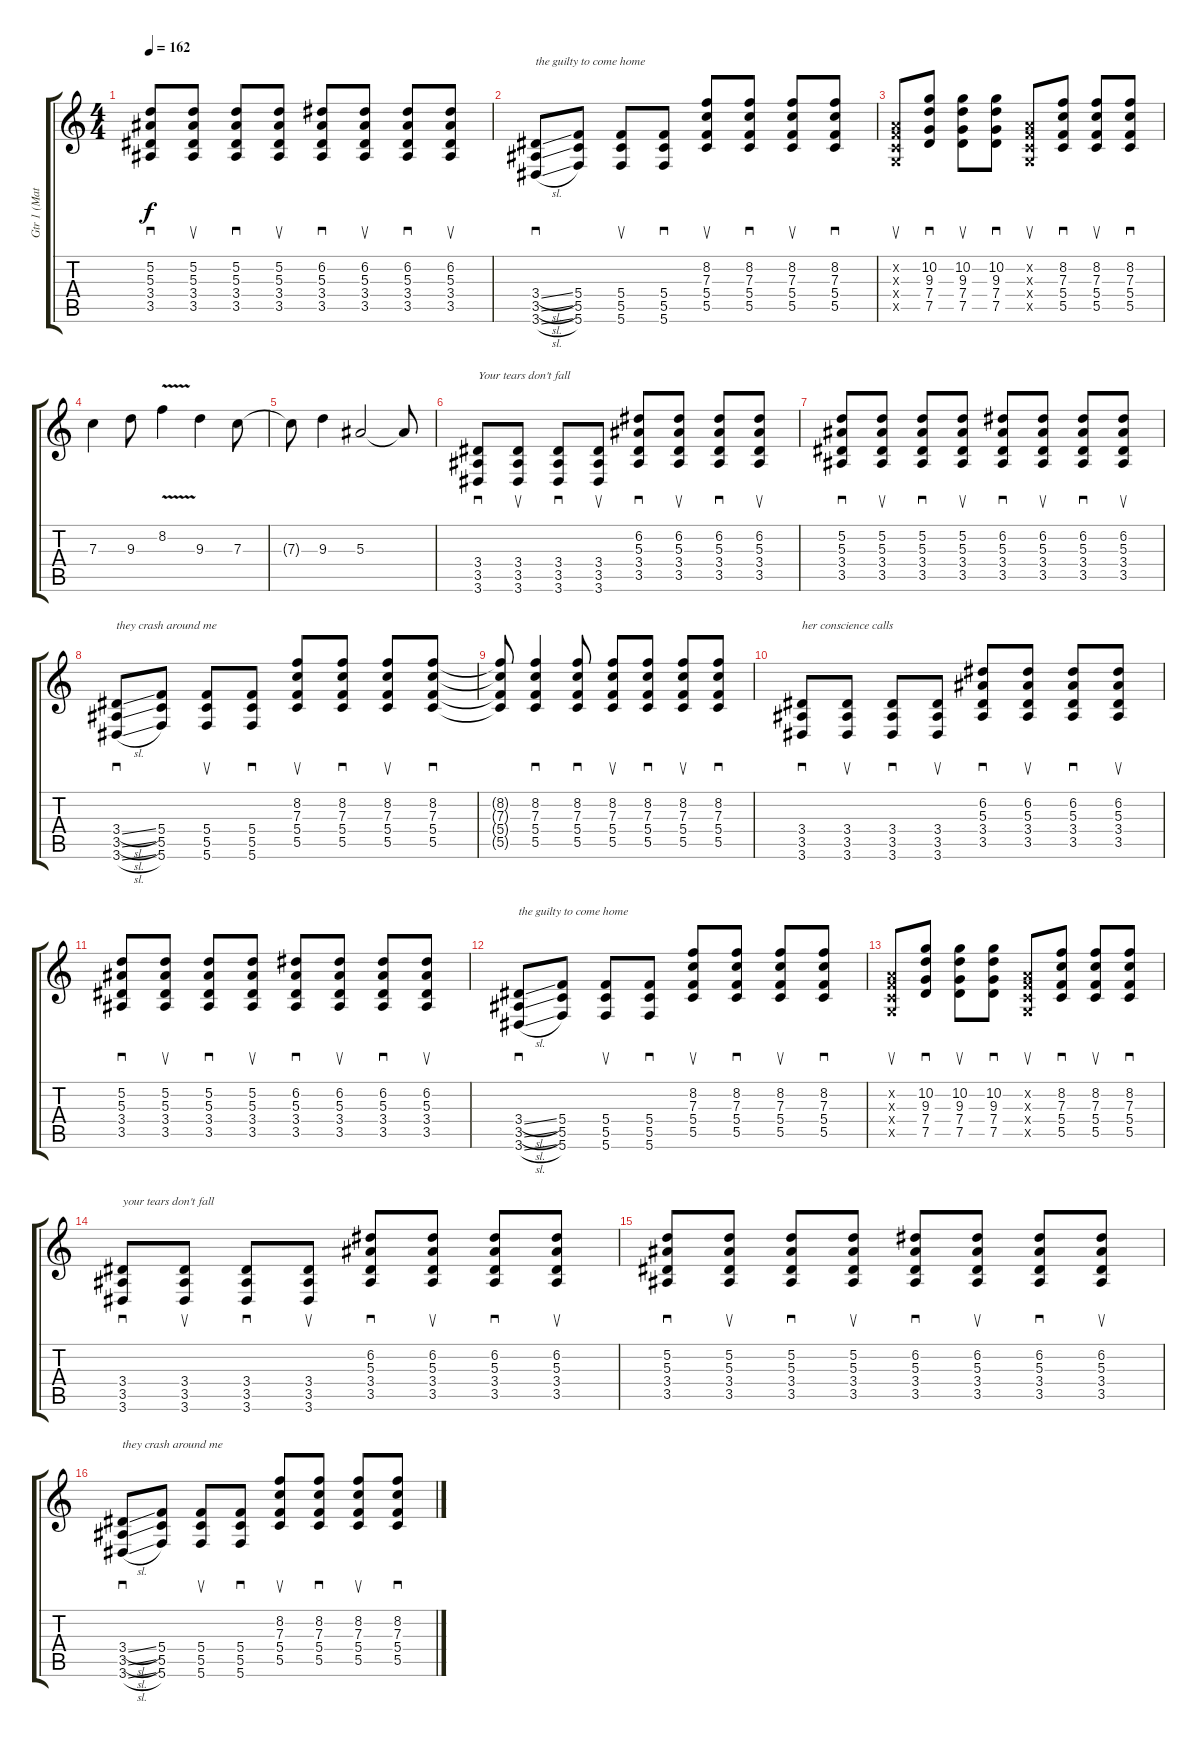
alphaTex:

\track ("Gtr 1 (Matthew Tuck)" "Gtr 1 (Mat") {instrument acousticguitarsteel}
\staff {score tabs}
\tuning (D4 A3 F3 C3 G2 C2) {hide}
\ts (4 4)
\tempo 162
\clef g2
\ks c
(5.2 5.3 3.4 3.5).8{sd dy f} (5.2 5.3 3.4 3.5).8{su} (5.2 5.3 3.4 3.5).8{sd} (5.2 5.3 3.4 3.5).8{su} (6.2 5.3 3.4 3.5).8{sd} (6.2 5.3 3.4 3.5).8{su} (6.2 5.3 3.4 3.5).8{sd} (6.2 5.3 3.4 3.5).8{su} |
(3.4{sl} 3.5{sl} 3.6{sl}).8{sd txt "the guilty to come home"} (5.4 5.5 5.6).8 (5.4 5.5 5.6).8{su} (5.4 5.5 5.6).8{sd} (8.2 7.3 5.4 5.5).8{su} (8.2 7.3 5.4 5.5).8{sd} (8.2 7.3 5.4 5.5).8{su} (8.2 7.3 5.4 5.5).8{sd} |
(0.2{x} 0.3{x} 0.4{x} 0.5{x}).8{su} (10.2 9.3 7.4 7.5).8{sd} (10.2 9.3 7.4 7.5).8{su} (10.2 9.3 7.4 7.5).8{sd} (0.2{x} 0.3{x} 0.4{x} 0.5{x}).8{su} (8.2 7.3 5.4 5.5).8{sd} (8.2 7.3 5.4 5.5).8{su} (8.2 7.3 5.4 5.5).8{sd} |
7.3.4 9.3.8 8.2{v}.4 9.3.4 7.3.8 |
7.3{t}.8 9.3.4 5.3.2 5.3{t}.8 |
(3.4 3.5 3.6).8{sd txt "Your tears don't fall"} (3.4 3.5 3.6).8{su} (3.4 3.5 3.6).8{sd} (3.4 3.5 3.6).8{su} (6.2 5.3 3.4 3.5).8{sd} (6.2 5.3 3.4 3.5).8{su} (6.2 5.3 3.4 3.5).8{sd} (6.2 5.3 3.4 3.5).8{su} |
(5.2 5.3 3.4 3.5).8{sd} (5.2 5.3 3.4 3.5).8{su} (5.2 5.3 3.4 3.5).8{sd} (5.2 5.3 3.4 3.5).8{su} (6.2 5.3 3.4 3.5).8{sd} (6.2 5.3 3.4 3.5).8{su} (6.2 5.3 3.4 3.5).8{sd} (6.2 5.3 3.4 3.5).8{su} |
(3.4{sl} 3.5{sl} 3.6{sl}).8{sd txt "they crash around me"} (5.4 5.5 5.6).8 (5.4 5.5 5.6).8{su} (5.4 5.5 5.6).8{sd} (8.2 7.3 5.4 5.5).8{su} (8.2 7.3 5.4 5.5).8{sd} (8.2 7.3 5.4 5.5).8{su} (8.2 7.3 5.4 5.5).8{sd} |
(8.2{t} 7.3{t} 5.4{t} 5.5{t}).8 (8.2 7.3 5.4 5.5).4{sd} (8.2 7.3 5.4 5.5).8{sd} (8.2 7.3 5.4 5.5).8{su} (8.2 7.3 5.4 5.5).8{sd} (8.2 7.3 5.4 5.5).8{su} (8.2 7.3 5.4 5.5).8{sd} |
(3.4 3.5 3.6).8{sd txt "her conscience calls"} (3.4 3.5 3.6).8{su} (3.4 3.5 3.6).8{sd} (3.4 3.5 3.6).8{su} (6.2 5.3 3.4 3.5).8{sd} (6.2 5.3 3.4 3.5).8{su} (6.2 5.3 3.4 3.5).8{sd} (6.2 5.3 3.4 3.5).8{su} |
(5.2 5.3 3.4 3.5).8{sd} (5.2 5.3 3.4 3.5).8{su} (5.2 5.3 3.4 3.5).8{sd} (5.2 5.3 3.4 3.5).8{su} (6.2 5.3 3.4 3.5).8{sd} (6.2 5.3 3.4 3.5).8{su} (6.2 5.3 3.4 3.5).8{sd} (6.2 5.3 3.4 3.5).8{su} |
(3.4{sl} 3.5{sl} 3.6{sl}).8{sd txt "the guilty to come home"} (5.4 5.5 5.6).8 (5.4 5.5 5.6).8{su} (5.4 5.5 5.6).8{sd} (8.2 7.3 5.4 5.5).8{su} (8.2 7.3 5.4 5.5).8{sd} (8.2 7.3 5.4 5.5).8{su} (8.2 7.3 5.4 5.5).8{sd} |
(0.2{x} 0.3{x} 0.4{x} 0.5{x}).8{su} (10.2 9.3 7.4 7.5).8{sd} (10.2 9.3 7.4 7.5).8{su} (10.2 9.3 7.4 7.5).8{sd} (0.2{x} 0.3{x} 0.4{x} 0.5{x}).8{su} (8.2 7.3 5.4 5.5).8{sd} (8.2 7.3 5.4 5.5).8{su} (8.2 7.3 5.4 5.5).8{sd} |
(3.4 3.5 3.6).8{sd txt "your tears don't fall"} (3.4 3.5 3.6).8{su} (3.4 3.5 3.6).8{sd} (3.4 3.5 3.6).8{su} (6.2 5.3 3.4 3.5).8{sd} (6.2 5.3 3.4 3.5).8{su} (6.2 5.3 3.4 3.5).8{sd} (6.2 5.3 3.4 3.5).8{su} |
(5.2 5.3 3.4 3.5).8{sd} (5.2 5.3 3.4 3.5).8{su} (5.2 5.3 3.4 3.5).8{sd} (5.2 5.3 3.4 3.5).8{su} (6.2 5.3 3.4 3.5).8{sd} (6.2 5.3 3.4 3.5).8{su} (6.2 5.3 3.4 3.5).8{sd} (6.2 5.3 3.4 3.5).8{su} |
(3.4{sl} 3.5{sl} 3.6{sl}).8{sd txt "they crash around me"} (5.4 5.5 5.6).8 (5.4 5.5 5.6).8{su} (5.4 5.5 5.6).8{sd} (8.2 7.3 5.4 5.5).8{su} (8.2 7.3 5.4 5.5).8{sd} (8.2 7.3 5.4 5.5).8{su} (8.2 7.3 5.4 5.5).8{sd}
